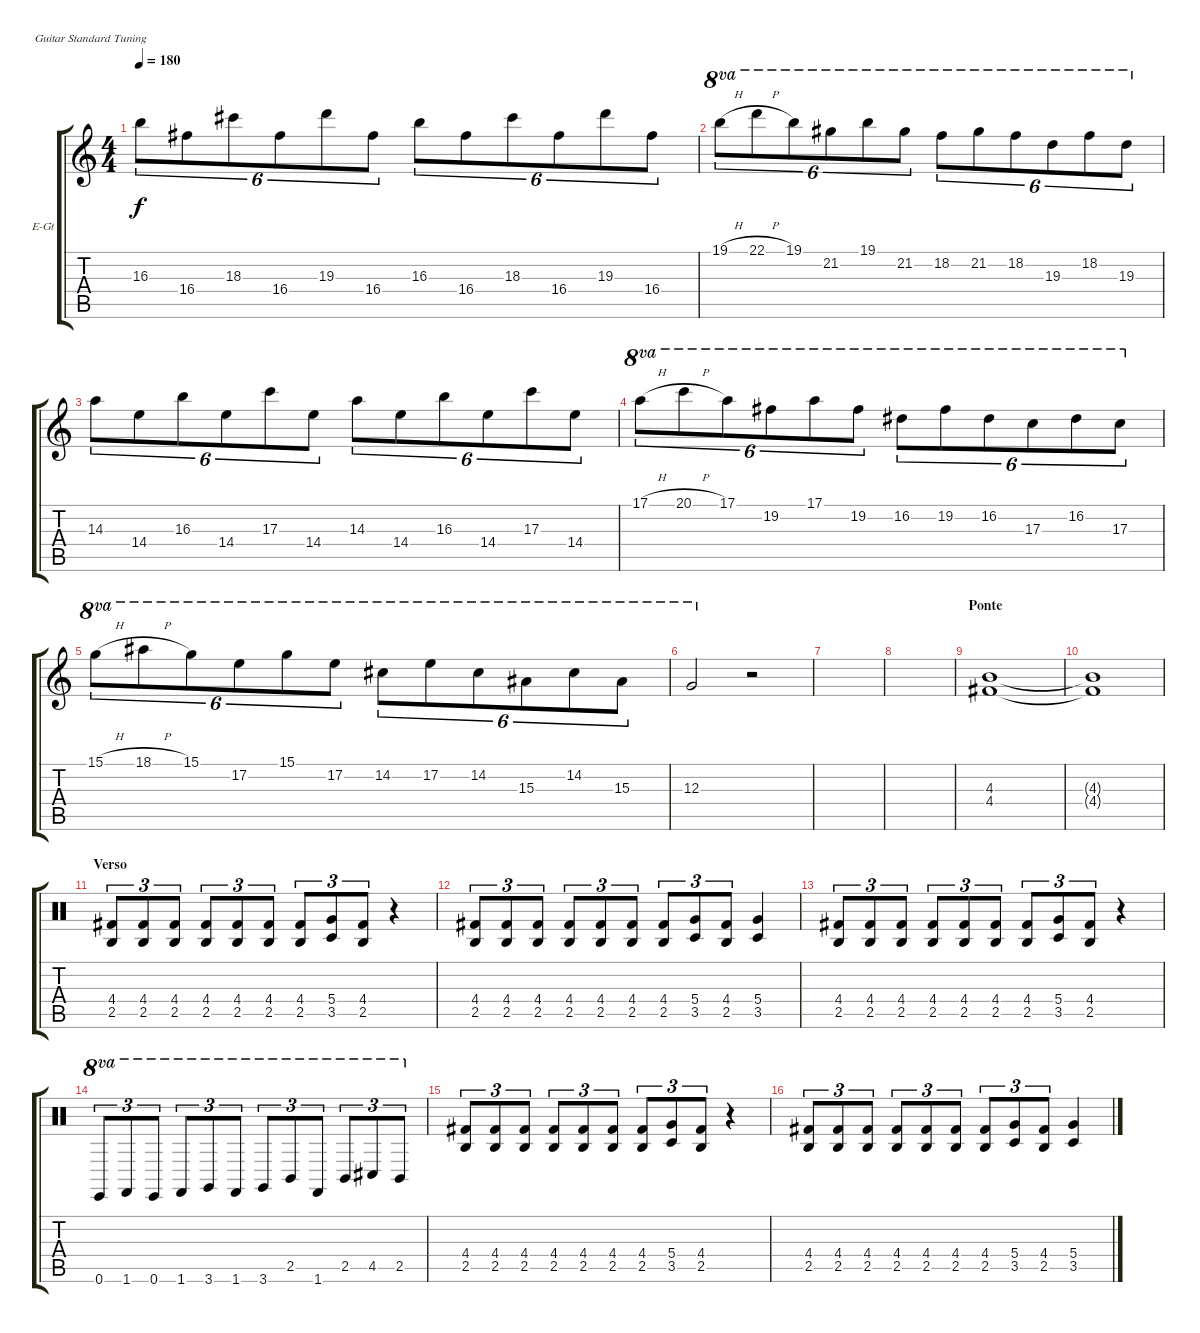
\defaultSystemsLayout 4
\bracketExtendMode groupsimilarinstruments
\firstSystemTrackNameOrientation horizontal
\otherSystemsTrackNameOrientation horizontal
\track ("Electric Guitar" "E-Gt") {instrument distortionguitar}
\staff {score tabs}
\tuning (E4 B3 G3 D3 A2 E2)
\ts (4 4)
\tempo 180
\clef g2
\ks c
16.3.8{tu (6 4) dy f} 16.4.8{tu (6 4)} 18.3.8{tu (6 4)} 16.4.8{tu (6 4)} 19.3.8{tu (6 4)} 16.4.8{tu (6 4)} 16.3.8{tu (6 4)} 16.4.8{tu (6 4)} 18.3.8{tu (6 4)} 16.4.8{tu (6 4)} 19.3.8{tu (6 4)} 16.4.8{tu (6 4)} |
19.1{h}.8{tu (6 4) ot 8va} 22.1{h}.8{tu (6 4) ot 8va} 19.1.8{tu (6 4) ot 8va} 21.2.8{tu (6 4) ot 8va} 19.1.8{tu (6 4) ot 8va} 21.2.8{tu (6 4) ot 8va} 18.2.8{tu (6 4) ot 8va} 21.2.8{tu (6 4) ot 8va} 18.2.8{tu (6 4) ot 8va} 19.3.8{tu (6 4) ot 8va} 18.2.8{tu (6 4) ot 8va} 19.3.8{tu (6 4) ot 8va} |
14.3.8{tu (6 4)} 14.4.8{tu (6 4)} 16.3.8{tu (6 4)} 14.4.8{tu (6 4)} 17.3.8{tu (6 4)} 14.4.8{tu (6 4)} 14.3.8{tu (6 4)} 14.4.8{tu (6 4)} 16.3.8{tu (6 4)} 14.4.8{tu (6 4)} 17.3.8{tu (6 4)} 14.4.8{tu (6 4)} |
17.1{h}.8{tu (6 4) ot 8va} 20.1{h}.8{tu (6 4) ot 8va} 17.1.8{tu (6 4) ot 8va} 19.2.8{tu (6 4) ot 8va} 17.1.8{tu (6 4) ot 8va} 19.2.8{tu (6 4) ot 8va} 16.2.8{tu (6 4) ot 8va} 19.2.8{tu (6 4) ot 8va} 16.2.8{tu (6 4) ot 8va} 17.3.8{tu (6 4) ot 8va} 16.2.8{tu (6 4) ot 8va} 17.3.8{tu (6 4) ot 8va} |
15.1{h}.8{tu (6 4) ot 8va} 18.1{h}.8{tu (6 4) ot 8va} 15.1.8{tu (6 4) ot 8va} 17.2.8{tu (6 4) ot 8va} 15.1.8{tu (6 4) ot 8va} 17.2.8{tu (6 4) ot 8va} 14.2.8{tu (6 4) ot 8va} 17.2.8{tu (6 4) ot 8va} 14.2.8{tu (6 4) ot 8va} 15.3.8{tu (6 4) ot 8va} 14.2.8{tu (6 4) ot 8va} 15.3.8{tu (6 4) ot 8va} |
12.3.2{ot 8va} r.2 |
|
|
\section ("" "Ponte")
(4.4 4.3).1 |
(4.4{t} 4.3{t}).1 |
\section ("" "Verso")
\clef neutral
(4.4 2.5).8{tu (3 2)} (2.5 4.4).8{tu (3 2)} (2.5 4.4).8{tu (3 2)} (2.5 4.4).8{tu (3 2)} (2.5 4.4).8{tu (3 2)} (2.5 4.4).8{tu (3 2)} (2.5 4.4).8{tu (3 2)} (5.4 3.5).8{tu (3 2)} (2.5 4.4).8{tu (3 2)} r.4 |
(4.4 2.5).8{tu (3 2)} (2.5 4.4).8{tu (3 2)} (2.5 4.4).8{tu (3 2)} (2.5 4.4).8{tu (3 2)} (2.5 4.4).8{tu (3 2)} (2.5 4.4).8{tu (3 2)} (2.5 4.4).8{tu (3 2)} (5.4 3.5).8{tu (3 2)} (2.5 4.4).8{tu (3 2)} (3.5 5.4).4 |
(4.4 2.5).8{tu (3 2)} (2.5 4.4).8{tu (3 2)} (2.5 4.4).8{tu (3 2)} (2.5 4.4).8{tu (3 2)} (2.5 4.4).8{tu (3 2)} (2.5 4.4).8{tu (3 2)} (2.5 4.4).8{tu (3 2)} (5.4 3.5).8{tu (3 2)} (2.5 4.4).8{tu (3 2)} r.4 |
0.6.8{tu (3 2) ot 8va} 1.6.8{tu (3 2) ot 8va} 0.6.8{tu (3 2) ot 8va} 1.6.8{tu (3 2) ot 8va} 3.6.8{tu (3 2) ot 8va} 1.6.8{tu (3 2) ot 8va} 3.6.8{tu (3 2) ot 8va} 2.5.8{tu (3 2) ot 8va} 1.6.8{tu (3 2) ot 8va} 2.5.8{tu (3 2) ot 8va} 4.5.8{tu (3 2) ot 8va} 2.5.8{tu (3 2) ot 8va} |
(4.4 2.5).8{tu (3 2)} (2.5 4.4).8{tu (3 2)} (2.5 4.4).8{tu (3 2)} (2.5 4.4).8{tu (3 2)} (2.5 4.4).8{tu (3 2)} (2.5 4.4).8{tu (3 2)} (2.5 4.4).8{tu (3 2)} (5.4 3.5).8{tu (3 2)} (2.5 4.4).8{tu (3 2)} r.4 |
(4.4 2.5).8{tu (3 2)} (2.5 4.4).8{tu (3 2)} (2.5 4.4).8{tu (3 2)} (2.5 4.4).8{tu (3 2)} (2.5 4.4).8{tu (3 2)} (2.5 4.4).8{tu (3 2)} (2.5 4.4).8{tu (3 2)} (5.4 3.5).8{tu (3 2)} (2.5 4.4).8{tu (3 2)} (3.5 5.4).4
